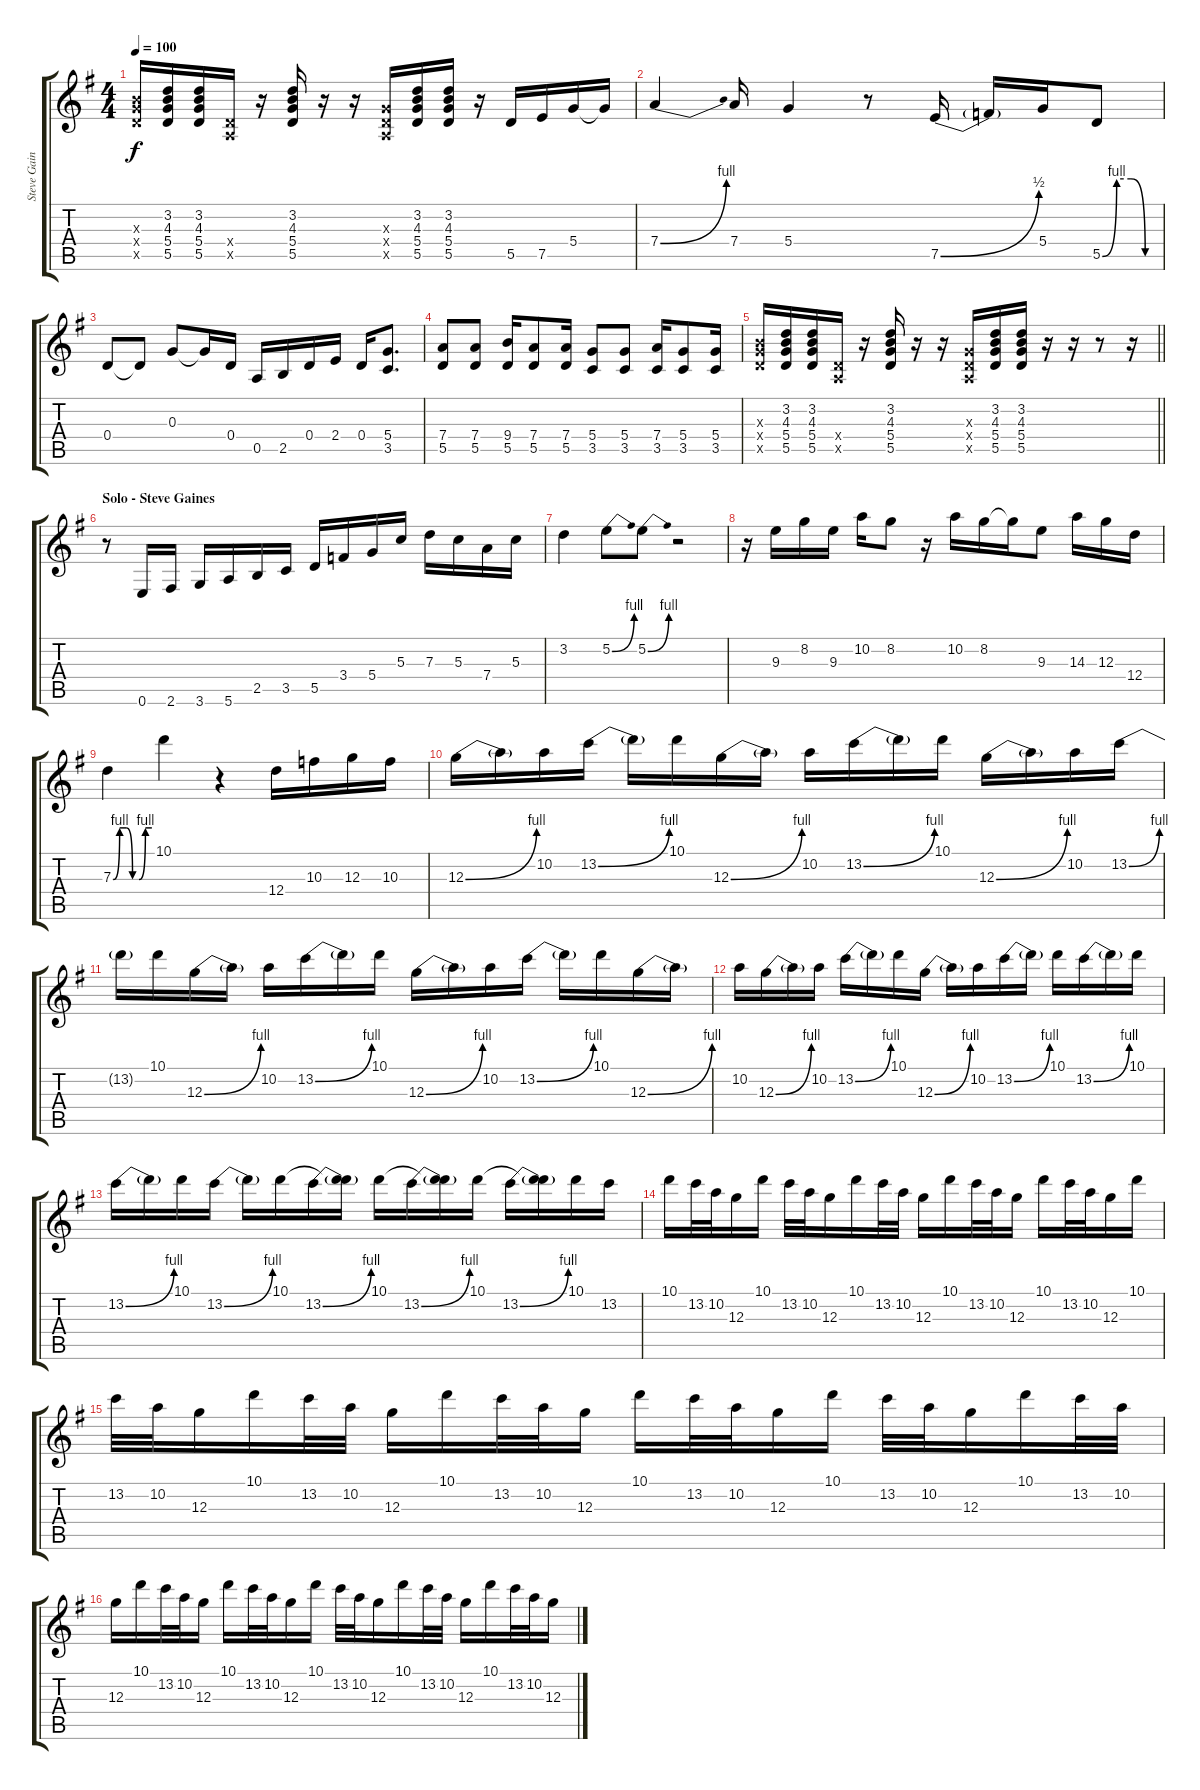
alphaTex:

\track ("Steve Gaines" "Steve Gain") {instrument overdrivenguitar}
\staff {score tabs}
\tuning (E4 B3 G3 D3 A2 E2) {hide}
\ts (4 4)
\tempo 100
\clef g2
\ks g
(4.3{x} 5.4{x} 5.5{x}).16{dy f} (3.2 4.3 5.4 5.5).16 (3.2 4.3 5.4 5.5).16 (0.4{x} 0.5{x}).16 r.16 (3.2 4.3 5.4 5.5).16 r.16 r.16 (0.3{x} 0.4{x} 0.5{x}).16 (3.2 4.3 5.4 5.5).16 (3.2 4.3 5.4 5.5).16 r.16 5.5.16 7.5.16 5.4.16 5.4{t}.16 |
7.4{be (bend 0 0 60 4)}.4 7.4.16 5.4.4 r.8 7.5{be (bend 0 0 60 2)}.16 7.5{t}.16 5.4.16 5.5{be (custom 0 0 15 4 30 4 45 0 60 0)}.8 |
0.4.8 0.4{t}.8 0.3.8 0.3{t}.16 0.4.16 0.5.16 2.5.16 0.4.16 2.4.16 0.4.16 (5.4 3.5).8{d} |
(7.4 5.5).8 (7.4 5.5).8 (9.4 5.5).16 (7.4 5.5).8 (7.4 5.5).16 (5.4 3.5).8 (5.4 3.5).8 (7.4 3.5).16 (5.4 3.5).8 (5.4 3.5).16 |
\barLineRight lightlight
(4.3{x} 5.4{x} 5.5{x}).16 (3.2 4.3 5.4 5.5).16 (3.2 4.3 5.4 5.5).16 (0.4{x} 0.5{x}).16 r.16 (3.2 4.3 5.4 5.5).16 r.16 r.16 (0.3{x} 0.4{x} 0.5{x}).16 (3.2 4.3 5.4 5.5).16 (3.2 4.3 5.4 5.5).16 r.16 r.16 r.8 r.16 |
\section ("" "Solo - Steve Gaines")
r.8{volume 11} 0.6.16 2.6.16 3.6.16 5.6.16 2.5.16 3.5.16 5.5.16 3.4.16 5.4.16 5.3.16 7.3.16 5.3.16 7.4.16 5.3.16 |
3.2.4 5.2{be (bend 0 0 60 4)}.8 5.2{be (bend 0 0 60 4)}.8 r.2 |
r.16 9.3.16 8.2.16 9.3.16 10.2.16 8.2.8 r.16 10.2.16 8.2.16 8.2{t}.16 9.3.8 14.3.16 12.3.16 12.4.16 |
7.3{be (custom 0 0 10 4 20 4 30 0 40 0 50 4 60 4)}.4 10.1.4 r.4 12.4.16 10.3.16 12.3.16 10.3.16 |
12.3{be (bend 0 0 60 4)}.16 12.3{t}.16 10.2.16 13.2{be (bend 0 0 60 4)}.16 13.2{t}.16 10.1.16 12.3{be (bend 0 0 60 4)}.16 12.3{t}.16 10.2.16 13.2{be (bend 0 0 60 4)}.16 13.2{t}.16 10.1.16 12.3{be (bend 0 0 60 4)}.16 12.3{t}.16 10.2.16 13.2{be (bend 0 0 60 4)}.16 |
13.2{t}.16 10.1.16 12.3{be (bend 0 0 60 4)}.16 12.3{t}.16 10.2.16 13.2{be (bend 0 0 60 4)}.16 13.2{t}.16 10.1.16 12.3{be (bend 0 0 60 4)}.16 12.3{t}.16 10.2.16 13.2{be (bend 0 0 60 4)}.16 13.2{t}.16 10.1.16 12.3{be (bend 0 0 60 4)}.16 12.3{t}.16 |
10.2.16 12.3{be (bend 0 0 60 4)}.16 12.3{t}.16 10.2.16 13.2{be (bend 0 0 60 4)}.16 13.2{t}.16 10.1.16 12.3{be (bend 0 0 60 4)}.16 12.3{t}.16 10.2.16 13.2{be (bend 0 0 60 4)}.16 13.2{t}.16 10.1.16 13.2{be (bend 0 0 60 4)}.16 13.2{t}.16 10.1.16 |
13.2{be (bend 0 0 60 4)}.16 13.2{t}.16 10.1.16 13.2{be (bend 0 0 60 4)}.16 13.2{t}.16 10.1.16 13.2{be (bend 0 0 60 4)}.16 (10.1{t} 13.2{t}).16 10.1.16 13.2{be (bend 0 0 60 4)}.16 (10.1{t} 13.2{t}).16 10.1.16 13.2{be (bend 0 0 60 4)}.16 (10.1{t} 13.2{t}).16 10.1.16 13.2.16 |
10.1.16 13.2.32 10.2.32 12.3.16 10.1.16 13.2.32 10.2.32 12.3.16 10.1.16 13.2.32 10.2.32 12.3.16 10.1.16 13.2.32 10.2.32 12.3.16 10.1.16 13.2.32 10.2.32 12.3.16 10.1.16 |
13.2.32 10.2.32 12.3.16 10.1.16 13.2.32 10.2.32 12.3.16 10.1.16 13.2.32 10.2.32 12.3.16 10.1.16 13.2.32 10.2.32 12.3.16 10.1.16 13.2.32 10.2.32 12.3.16 10.1.16 13.2.32 10.2.32 |
12.3.16 10.1.16 13.2.32 10.2.32 12.3.16 10.1.16 13.2.32 10.2.32 12.3.16 10.1.16 13.2.32 10.2.32 12.3.16 10.1.16 13.2.32 10.2.32 12.3.16 10.1.16 13.2.32 10.2.32 12.3.16
